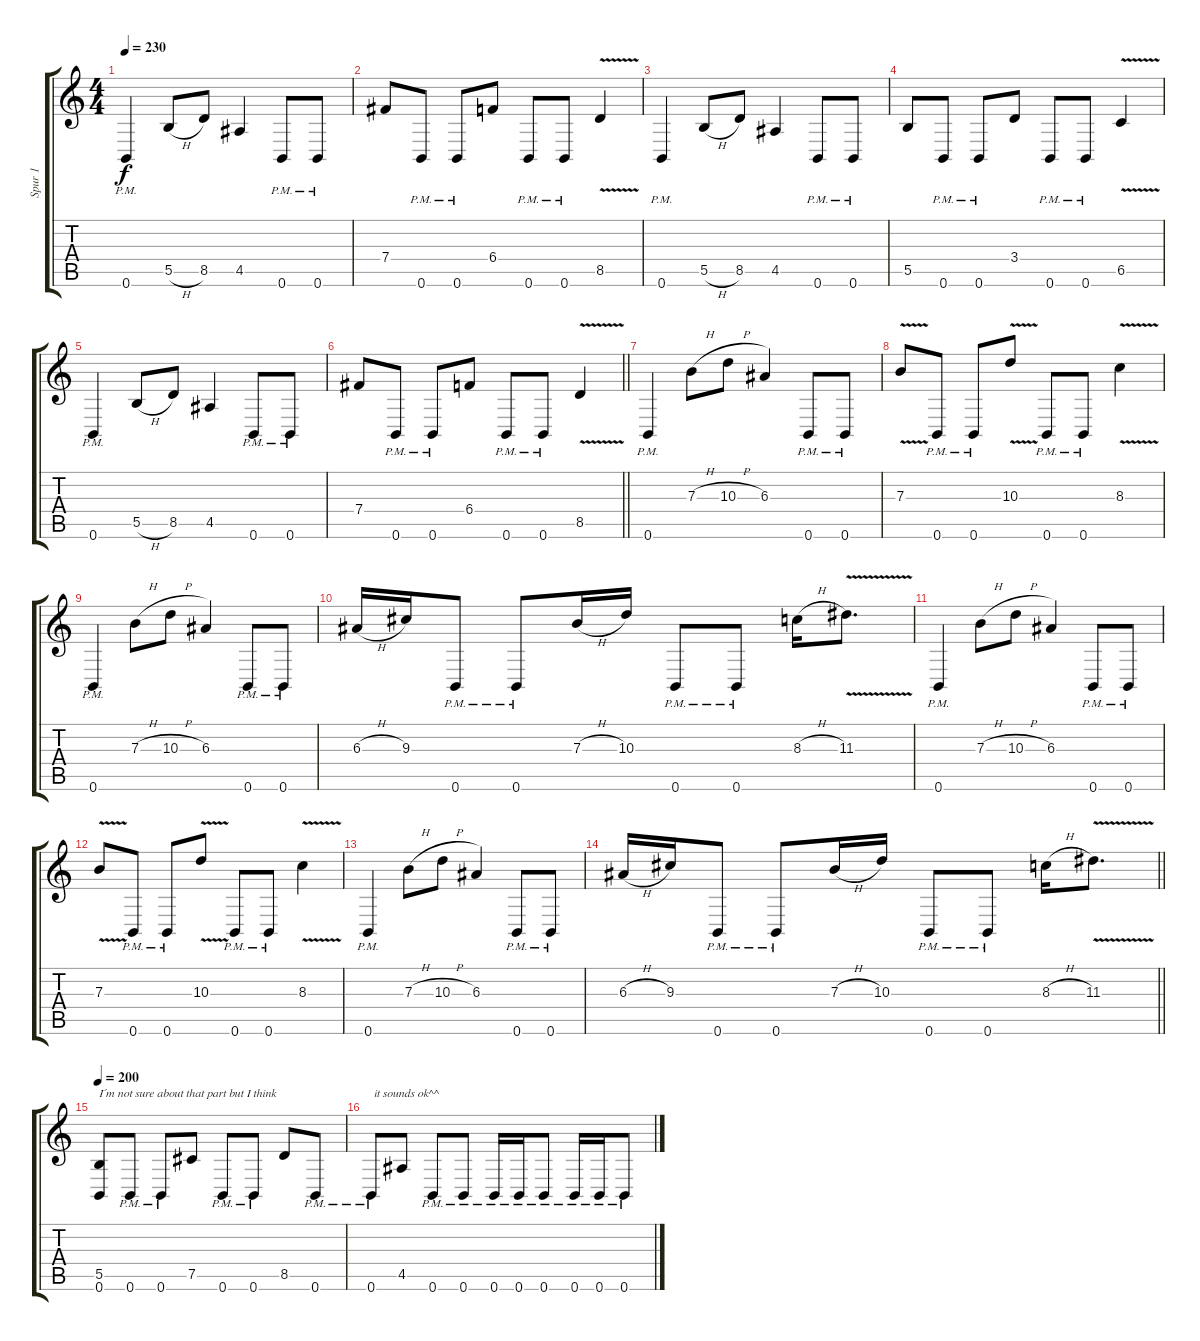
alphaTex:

\track ("Spur 1" "Spur 1") {instrument distortionguitar}
\staff {score tabs}
\tuning (Db4 Ab3 E3 B2 Gb2 B1) {hide}
\ts (4 4)
\tempo 230
\clef g2
\ks c
0.6{pm}.4{dy f} 5.5{h}.8 8.5.8 4.5.4 0.6{pm}.8 0.6{pm}.8 |
7.4.8 0.6{pm}.8 0.6{pm}.8 6.4.8 0.6{pm}.8 0.6{pm}.8 8.5{v}.4 |
0.6{pm}.4 5.5{h}.8 8.5.8 4.5.4 0.6{pm}.8 0.6{pm}.8 |
5.5.8 0.6{pm}.8 0.6{pm}.8 3.4.8 0.6{pm}.8 0.6{pm}.8 6.5{v}.4 |
0.6{pm}.4 5.5{h}.8 8.5.8 4.5.4 0.6{pm}.8 0.6{pm}.8 |
\barLineRight lightlight
7.4.8 0.6{pm}.8 0.6{pm}.8 6.4.8 0.6{pm}.8 0.6{pm}.8 8.5{v}.4 |
\section ("" " ")
0.6{pm}.4 7.3{h}.8 10.3{h}.8 6.3.4 0.6{pm}.8 0.6{pm}.8 |
7.3{v}.8 0.6{pm}.8 0.6{pm}.8 10.3{v}.8 0.6{pm}.8 0.6{pm}.8 8.3{v}.4 |
0.6{pm}.4 7.3{h}.8 10.3{h}.8 6.3.4 0.6{pm}.8 0.6{pm}.8 |
6.3{h}.16 9.3.16 0.6{pm}.8 0.6{pm}.8 7.3{h}.16 10.3.16 0.6{pm}.8 0.6{pm}.8 8.3{h}.16 11.3{v}.8{d} |
0.6{pm}.4 7.3{h}.8 10.3{h}.8 6.3.4 0.6{pm}.8 0.6{pm}.8 |
7.3{v}.8 0.6{pm}.8 0.6{pm}.8 10.3{v}.8 0.6{pm}.8 0.6{pm}.8 8.3{v}.4 |
0.6{pm}.4 7.3{h}.8 10.3{h}.8 6.3.4 0.6{pm}.8 0.6{pm}.8 |
\barLineRight lightlight
6.3{h}.16 9.3.16 0.6{pm}.8 0.6{pm}.8 7.3{h}.16 10.3.16 0.6{pm}.8 0.6{pm}.8 8.3{h}.16 11.3{v}.8{d} |
\section ("" "")
\tempo 200
(5.5 0.6).8{txt "I´m not sure about that part but I think"} 0.6{pm}.8 0.6{pm}.8 7.5.8 0.6{pm}.8 0.6{pm}.8 8.5.8 0.6{pm}.8 |
0.6{pm}.8{txt " it sounds ok^^"} 4.5.8 0.6{pm}.8 0.6{pm}.8 0.6{pm}.16 0.6{pm}.16 0.6{pm}.8 0.6{pm}.16 0.6{pm}.16 0.6{pm}.8
